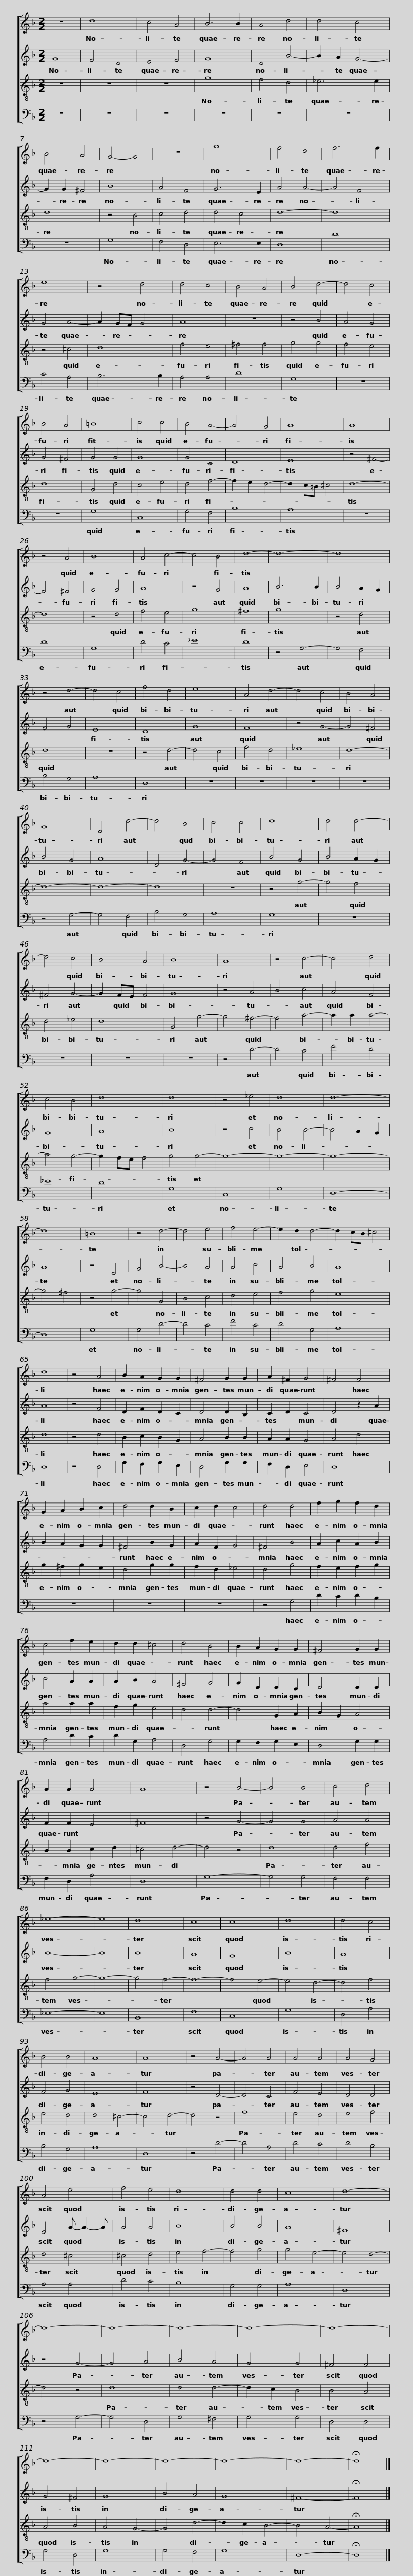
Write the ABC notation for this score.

X:1
%%score [ 1 2 3 4 ]
L:1/8
M:2/2
I:linebreak $
K:F
V:1 treble
V:2 treble
V:3 treble-8
V:4 bass
V:1
 z8 | d8 | c4 A4 | B6 B2 | A4 d4 | %5
 d4 c4 | B4 A4 | G4- G4 | z8 |$ g8 | %10
 f4 d4 | f6 f2 | e8 | z4 d4 | d4 c4 | %15
 B4 A4 | B4 d4- | d4 c4 |$ B4 A4 | =B8 | %20
 c4 c4 | B4 A4- | A4 G4 | A8 | A8 | %25
 z4 A4 | B8 | A4 c4- |$ c4 B4 | d8- | %30
 d8- | d8 | z4 d4- | d4 c4 | f4 d4 | %35
 e8 | A4 d4- | d4 c4 | B4 A4 |$ G8 | %40
 D4 d4- | d4 B4 | c4 c4 | d8 | d4 d4- | %45
 d4 c4 | B4 A4 | B8 | A8 |$ z4 c4- | %50
 c4 d4 | c4 B4 | d8 | d8 | z4 _e4 | %55
 d8 | d8- | d8 | =B8 | z4 d4- |$ %60
 d4 e4 | f4 e4- | e2 d2 d4- | d2 cB ^c4 | d8 | %65
 z4 A4 | B2 A2 G2 G2 | ^F4 G2 G2 |$ A2 ^F2 G4 | ^F4 F4 | %70
 G2 A2 B2 c2 | d4 d2 B2 | c2 d2 c4 | d4 d4 |$ f2 g2 f2 d2 | %75
 c4 f2 e2 | d2 d2 ^c4 | d4 B4 | B2 A2 G2 G2 | ^F4 G2 G2 |$ %80
 A2 A2 A4 | A8 | z4 B4- | B4 B4 | c4 d4 | %85
 _e8- | e8 | d8 | c8 | c8 |$ %90
 d8 | d4 c4 | B4 B4 | A8 | A8 | %95
 z4 A4- | A4 A4 | A4 A4 | A4 G4 | A4 e4 |$ %100
 f4 e4 | d8 | d4 d4 | c8 | d8- | %105
 d8- | d8- | d8- | d8- | d8- |$ %110
 d8- | d8- | d8- | d8- | d8- | %115
 !fermata!d8 |] %116
V:2
 G8 | F4 D4 | E4 F4 | G8 | D4 B4- | %5
 B2 A2 G4- | G2 G2 ^F4 | B8 | A4 F4 |$ G6 E2 | %10
 A4 A4- | A4 F4 | G4 A4- | A2 GF G4 | A8 | %15
 z8 | z4 B4 | A4 G4 |$ G4 ^F4 | G4 G4 | %20
 G8 | G4 C4 | D8 | E8 | z4 ^F4- | %25
 F4 ^F4 | G4 G4 | A8 |$ z4 G4 | A8 | %30
 B6 B2 | B4 A2 G2 | F4 G4 | E8 | D8 | %35
 G8 | F8 | z4 G4- | G4 ^F4 |$ B4 G4 | %40
 A8 | D4 G4- | G4 F4 | B4 G4 | B4 A2 G2 | %45
 ^F4 G4- | G2 FE F4 | G8 | z4 A4 |$ B4 c4 | %50
 A4 F4 | G8 | A8 | B8 | z4 c4 | %55
 B4 B4- | B4 A2 G2 | A8 | z4 D4 | G4 B4- |$ %60
 B4 A4 | A4 c4 | A4 B4 | A8 | A8 | %65
 z4 F4 | D2 F2 D2 C2 | D4 D2 B,2 |$ C2 D2 C4 | D4 z2 A2 | %70
 B2 A2 G2 G2 | ^F4 B2 G2 | A2 F2 G4 | ^F4 B4 |$ A2 c2 A2 B2 | %75
 c4 A2 A2 | A2 B2 A4 | ^F4 G4 | G2 D2 D2 C2 | D4 D2 D2 |$ %80
 F2 F2 E4 | ^F8 | z4 G4- | G4 G4 | A4 A4 | %85
 B8- | B8 | B8 | A8 | G8 |$ %90
 B8 | A8 | F4 G4 | E8 | F8 | %95
 z4 D4- | D4 C4 | F4 E4 | D4 D4 | E4 A- A2- A |$ %100
 A4 A4 | B8 | B4 B4 | A8 | ^F8 | %105
 z4 G4- | G4 A4 | B4 A4 | G4 G4 | ^F4 F4 |$ %110
 G4 ^F4 | G8 | B4 A4 | G8 | ^F8- | %115
 !fermata!F8 |] %116
V:3
 z8 | z8 | z8 | g8 | f4 d4 | %5
 _e6 e2 | d8 | z4 B4 | c4 d4 |$ d4 c4 | %10
 d8- | d8 | z4 ^c4 | d8 | f4 e4 | %15
 ^f4 f4 | g4 g4 | f4 e4 |$ d8 | G4 d4 | %20
 c4 e4 | d4 f4- | f2 e2 d4- | d2 c=B ^c4 | d8- | %25
 d8 | z4 d4 | f4 e4 |$ g8 | ^f8 | %30
 g8 | z4 d4 | d8 | z8 | z4 d4- | %35
 d4 c4 | f4 d4 | _e8 | d8- |$ d8- | %40
 d8- | d8 | z8 | z4 g4- | g4 f4 | %45
 d4 _e4 | d8 | G4 g4- | g4 ^f4- |$ f4 a4- | %50
 a2 a2 a4- | a4 g4- | g2 fe f4 | g4 g4- | g8- | %55
 g8- | g8- | g4 ^f4 | z4 g4- | g4 G4 |$ %60
 B4 c4 | d4 e4 | f4 g4 | e8 | d8 | %65
 z4 d4 | B2 c2 B2 G2 | A4 B2 B2 |$ A2 A2 G4 | A4 d4 | %70
 g2 ^f2 g2 e2 | d4 g2 g2 | f2 d2 _e4 | d4 g4 |$ f2 e2 f2 g2 | %75
 a4 a2 a2 | f2 g2 e4 | d4 d4- | d4 G2 A2 | B2 G2 A4 |$ %80
 B2 B2 c2 d2 | ^c4 d4- | d4 z4 | d8 | d4 f4 | %85
 f4 g4- | g8- | g4 f4- | f8- | f4 e4- |$ %90
 e4 d4- | d4 f4 | e4 d4 | d4 ^c4- | c4 d4- | %95
 d4 z4 | f8 | e4 d4 | e4 f4 | d4 ^c4 |$ %100
 ^c4 d4 | e4 f4- | f4 g4 | g4 e4- | e4 d4- | %105
 d4 z4 | d8 | d4 d4- | d2 c2 B4 | B4 A4 |$ %110
 A4 B4 | A4 G4- | G4 d4- | d2 c2 B4- | B4 A4- | %115
 !fermata!A8 |] %116
V:4
 z8 | z8 | z8 | z8 | z8 | %5
 z8 | z8 | G,8 | F,4 D,4 |$ E,6 E,2 | %10
 D,8 | D8 | C4 A,4 | B,6 B,2 | A,4 A,4 | %15
 D8 | G,8 | z8 |$ z8 | G,8 | %20
 C,8 | G,4 F,4 | B,8 | A,8 | z8 | %25
 D8 | G,8 | D4 C4 |$ _E8 | D8 | %30
 z4 G,4- | G,4 F,4 | B,4 G,4 | A,8 | D,8 | %35
 z8 | z8 | z8 | z8 |$ z4 G,4- | %40
 G,4 F,4 | B,4 G,4 | A,8 | G,8 | z8 | %45
 z8 | z8 | z8 | z4 D4- |$ D4 C4 | %50
 F4 D4 | _E8 | D8 | G,8 | C,8 | %55
 G,8 | D,8- | D,8 | G,8 | G,4 D4- |$ %60
 D4 C4 | F4 C4 | D4 G,4 | A,8 | D,8 | %65
 z4 D,4 | G,2 F,2 G,2 E,2 | D,4 G,2 G,2 |$ F,2 D,2 E,4 | D,8 | %70
 z8 | z8 | z8 | z4 G,4 |$ D2 C2 D2 B,2 | %75
 A,4 D2 C2 | D2 G,2 A,4 | D,4 G,4 | G,2 F,2 G,2 E,2 | D,4 G,2 G,2 |$ %80
 F,2 D,2 A,4 | D,8 | G,8- | G,4 G,4 | F,4 F,4 | %85
 _E,8- | E,8 | B,,8 | F,8 | C,8 |$ %90
 G,8 | D,4 A,4 | B,4 G,4 | A,8 | D,8 | %95
 z4 D4- | D4 A,4 | D4 C4 | D4 B,4 | A,4 A,4 |$ %100
 D4 C4 | B,8 | G,4 G,4 | A,8 | D,8 | %105
 z4 G,4- | G,4 D,4 | G,4 ^F,4 | G,4 G,4 | D,4 D,4 |$ %110
 G,4 D,4 | G,8 | G,4 F,4 | G,8 | D,8- | %115
 !fermata!D,8 |] %116
